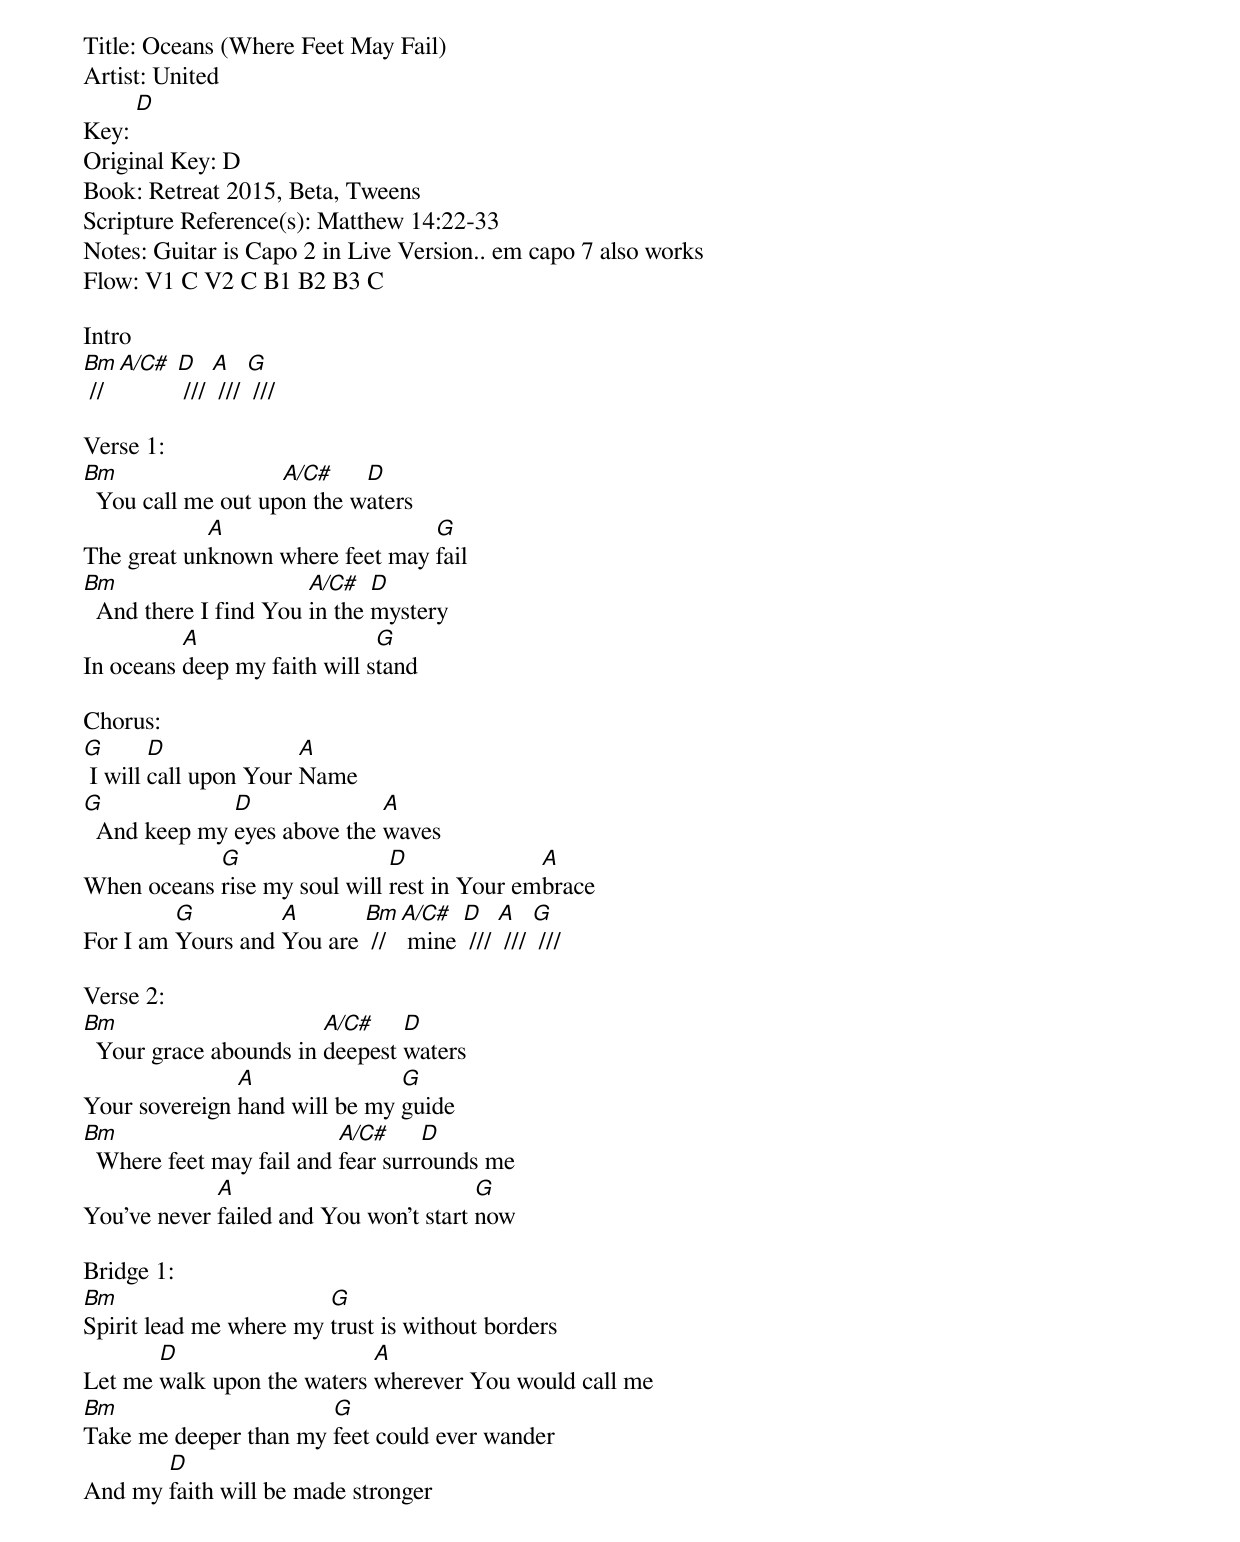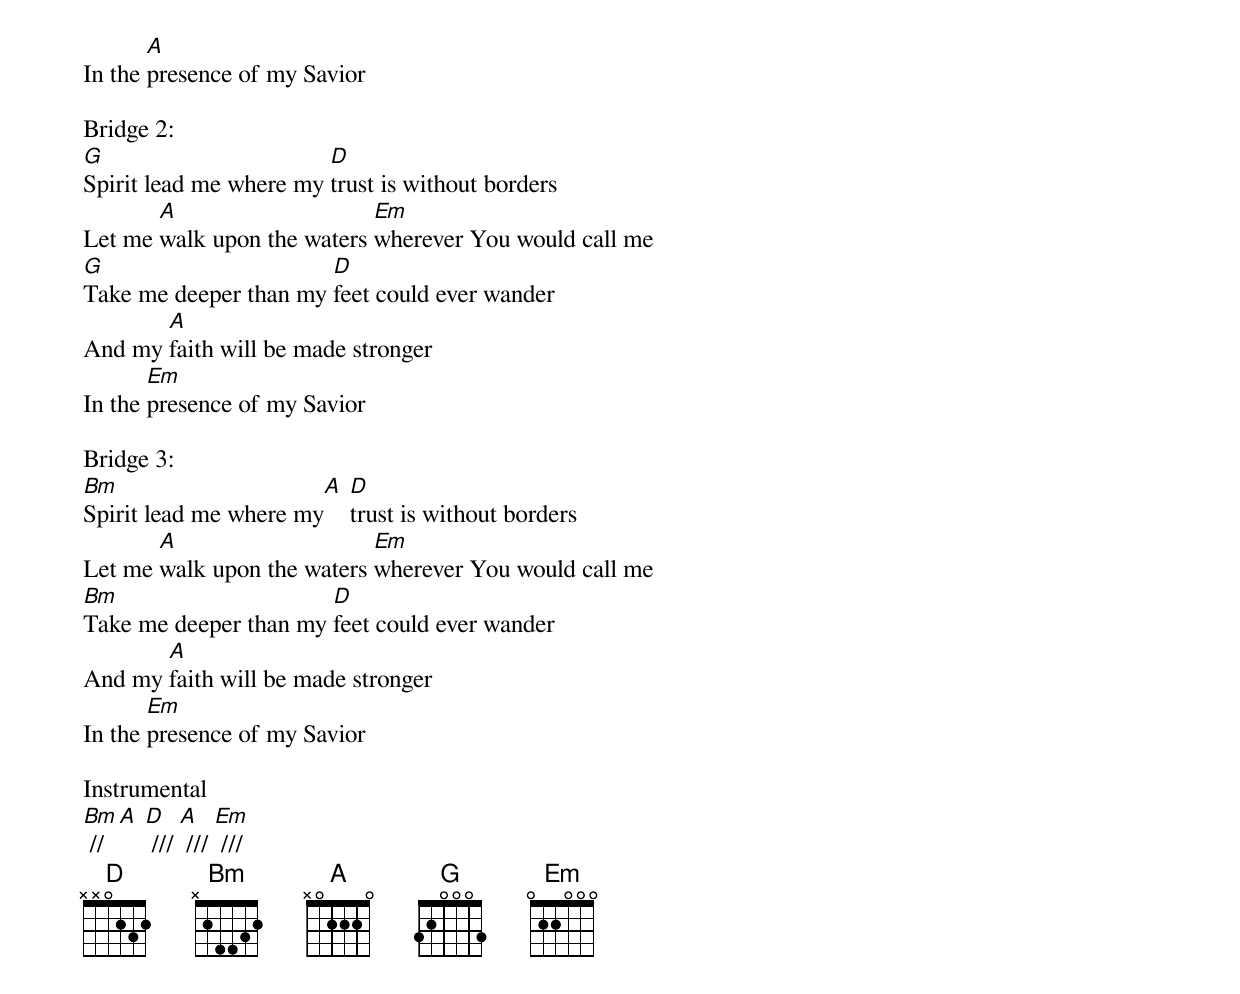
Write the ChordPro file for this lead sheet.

Title: Oceans (Where Feet May Fail)
Artist: United
Key: [D]
Original Key: D
Book: Retreat 2015, Beta, Tweens
Scripture Reference(s): Matthew 14:22-33
Notes: Guitar is Capo 2 in Live Version.. em capo 7 also works
Flow: V1 C V2 C B1 B2 B3 C

Intro
[Bm] // [A/C#] [D] /// [A] /// [G] ///

Verse 1:
[Bm]  You call me out up[A/C#]on the w[D]aters
The great un[A]known where feet may [G]fail
[Bm]  And there I find You [A/C#]in the [D]mystery
In oceans [A]deep my faith will s[G]tand

Chorus:
[G] I will [D]call upon Your [A]Name
[G]  And keep my [D]eyes above the [A]waves
When oceans [G]rise my soul will [D]rest in Your em[A]brace
For I am [G]Yours and [A]You are [Bm] // [A/C#] mine [D] /// [A] /// [G] ///

Verse 2:
[Bm]  Your grace abounds in [A/C#]deepest [D]waters
Your sovereign [A]hand will be my [G]guide
[Bm]  Where feet may fail and [A/C#]fear surr[D]ounds me
You've never [A]failed and You won't start [G]now

Bridge 1:
[Bm]Spirit lead me where my [G]trust is without borders
Let me [D]walk upon the waters [A]wherever You would call me
[Bm]Take me deeper than my [G]feet could ever wander
And my [D]faith will be made stronger
In the [A]presence of my Savior

Bridge 2:
[G]Spirit lead me where my [D]trust is without borders
Let me [A]walk upon the waters [Em]wherever You would call me
[G]Take me deeper than my [D]feet could ever wander
And my [A]faith will be made stronger
In the [Em]presence of my Savior

Bridge 3:
[Bm]Spirit lead me where my[A] [D]trust is without borders
Let me [A]walk upon the waters [Em]wherever You would call me
[Bm]Take me deeper than my [D]feet could ever wander
And my [A]faith will be made stronger
In the [Em]presence of my Savior

Instrumental
[Bm] // [A] [D] /// [A] /// [Em] ///
